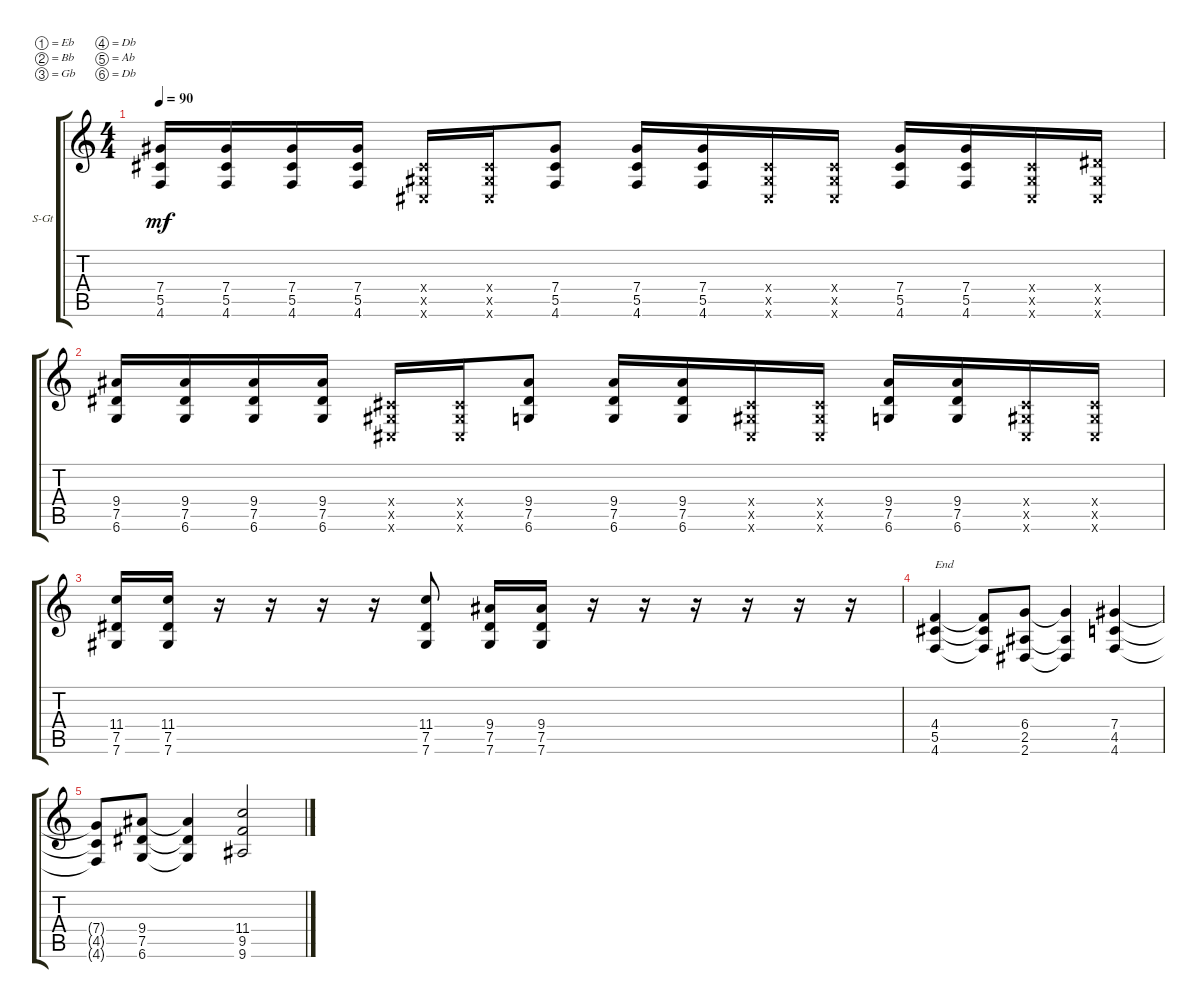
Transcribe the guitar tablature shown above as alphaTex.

\defaultSystemsLayout 4
\bracketExtendMode groupsimilarinstruments
\firstSystemTrackNameOrientation horizontal
\otherSystemsTrackNameOrientation horizontal
\track ("Steel Guitar" "S-Gt") {instrument acousticguitarsteel}
\staff {score tabs}
\tuning (Eb4 Bb3 Gb3 Db3 Ab2 Db2)
\ts (4 4)
\tempo 90
\clef g2
\ks c
(4.6 5.5 7.4).16{dy mf} (5.5 4.6 7.4).16 (4.6 5.5 7.4).16 (7.4 5.5 4.6).16 (0.6{x} 0.5{x} 0.4{x}).16 (0.4{x} 0.5{x} 0.6{x}).16 (4.6 5.5 7.4).8 (4.6 5.5 7.4).16 (7.4 5.5 4.6).16 (0.6{x} 0.5{x} 0.4{x}).16 (0.4{x} 0.5{x} 0.6{x}).16 (4.6 5.5 7.4).16 (7.4 5.5 4.6).16 (0.6{x} 0.5{x} 0.4{x}).16 (2.4{x} 0.5{x} 0.6{x}).16 |
(6.6 7.5 9.4).16 (9.4 7.5 6.6).16 (6.6 7.5 9.4).16 (9.4 7.5 6.6).16 (0.6{x} 0.5{x} 0.4{x}).16 (0.4{x} 0.5{x} 0.6{x}).16 (6.6 7.5 9.4).8 (6.6 7.5 9.4).16 (9.4 7.5 6.6).16 (0.6{x} 0.5{x} 0.4{x}).16 (0.4{x} 0.5{x} 0.6{x}).16 (6.6 7.5 9.4).16 (9.4 7.5 6.6).16 (0.6{x} 0.5{x} 0.4{x}).16 (0.4{x} 0.5{x} 0.6{x}).16 |
(7.6 7.5 11.4).16 (11.4 7.5 7.6).16 r.16 r.16 r.16 r.16 (7.6 7.5 11.4).8 (7.6 7.5 9.4).16 (9.4 7.5 7.6).16 r.16 r.16 r.16 r.16 r.16 r.16 |
(4.6 5.5 4.4).4{txt "End"} (4.4{t} 5.5{t} 4.6{t}).8 (2.6 2.5 6.4).8 (6.4{t} 2.5{t} 2.6{t}).4 (4.6 4.5 7.4).4 |
(7.4{t} 4.5{t} 4.6{t}).8 (6.6 7.5 9.4).8 (9.4{t} 7.5{t} 6.6{t}).4 (9.6 9.5 11.4).2
